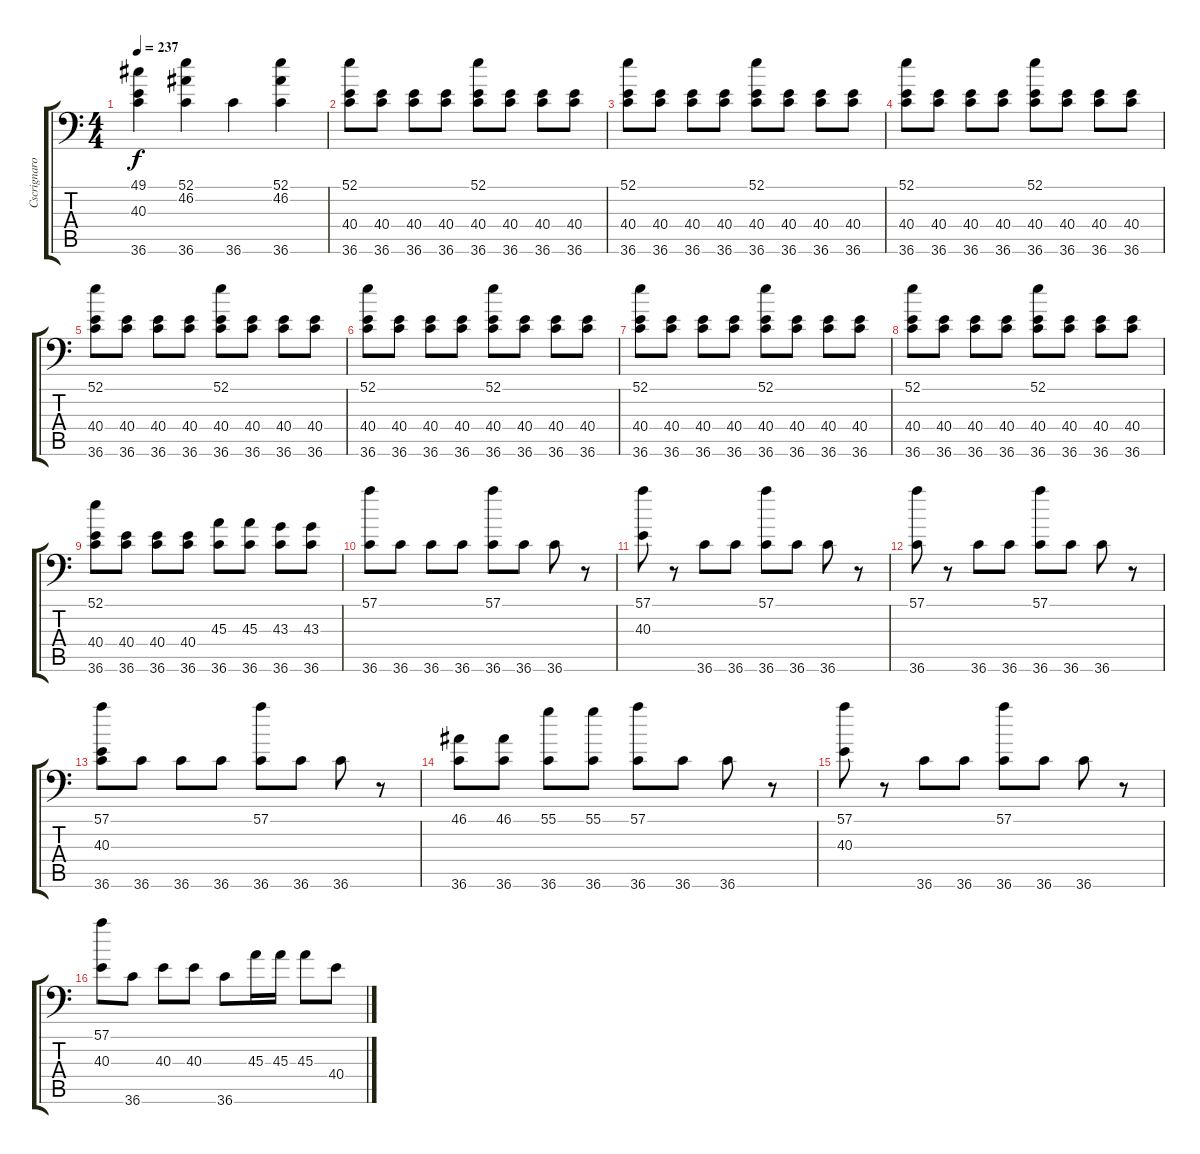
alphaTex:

\track ("Cscrignaro" "Cscrignaro") {instrument acousticgrandpiano}
\staff {score tabs}
\tuning (C-1 C-1 C-1 C-1 C-1 C-1) {hide}
\ts (4 4)
\tempo 237
\clef f4
\ks c
(49.1 40.3 36.6).4{dy f} (52.1 46.2 36.6).4 36.6.4 (52.1 46.2 36.6).4 |
(52.1 40.4 36.6).8 (40.4 36.6).8 (40.4 36.6).8 (40.4 36.6).8 (52.1 40.4 36.6).8 (40.4 36.6).8 (40.4 36.6).8 (40.4 36.6).8 |
(52.1 40.4 36.6).8 (40.4 36.6).8 (40.4 36.6).8 (40.4 36.6).8 (52.1 40.4 36.6).8 (40.4 36.6).8 (40.4 36.6).8 (40.4 36.6).8 |
(52.1 40.4 36.6).8 (40.4 36.6).8 (40.4 36.6).8 (40.4 36.6).8 (52.1 40.4 36.6).8 (40.4 36.6).8 (40.4 36.6).8 (40.4 36.6).8 |
(52.1 40.4 36.6).8 (40.4 36.6).8 (40.4 36.6).8 (40.4 36.6).8 (52.1 40.4 36.6).8 (40.4 36.6).8 (40.4 36.6).8 (40.4 36.6).8 |
(52.1 40.4 36.6).8 (40.4 36.6).8 (40.4 36.6).8 (40.4 36.6).8 (52.1 40.4 36.6).8 (40.4 36.6).8 (40.4 36.6).8 (40.4 36.6).8 |
(52.1 40.4 36.6).8 (40.4 36.6).8 (40.4 36.6).8 (40.4 36.6).8 (52.1 40.4 36.6).8 (40.4 36.6).8 (40.4 36.6).8 (40.4 36.6).8 |
(52.1 40.4 36.6).8 (40.4 36.6).8 (40.4 36.6).8 (40.4 36.6).8 (52.1 40.4 36.6).8 (40.4 36.6).8 (40.4 36.6).8 (40.4 36.6).8 |
(52.1 40.4 36.6).8 (40.4 36.6).8 (40.4 36.6).8 (40.4 36.6).8 (45.3 36.6).8 (45.3 36.6).8 (43.3 36.6).8 (43.3 36.6).8 |
(57.1 36.6).8 36.6.8 36.6.8 36.6.8 (57.1 36.6).8 36.6.8 36.6.8 r.8 |
(57.1 40.3).8 r.8 36.6.8 36.6.8 (57.1 36.6).8 36.6.8 36.6.8 r.8 |
(57.1 36.6).8 r.8 36.6.8 36.6.8 (57.1 36.6).8 36.6.8 36.6.8 r.8 |
(57.1 40.3 36.6).8 36.6.8 36.6.8 36.6.8 (57.1 36.6).8 36.6.8 36.6.8 r.8 |
(46.1 36.6).8 (46.1 36.6).8 (55.1 36.6).8 (55.1 36.6).8 (57.1 36.6).8 36.6.8 36.6.8 r.8 |
(57.1 40.3).8 r.8 36.6.8 36.6.8 (57.1 36.6).8 36.6.8 36.6.8 r.8 |
(57.1 40.3).8 36.6.8 40.3.8 40.3.8 36.6.8 45.3.16 45.3.16 45.3.8 40.4.8
